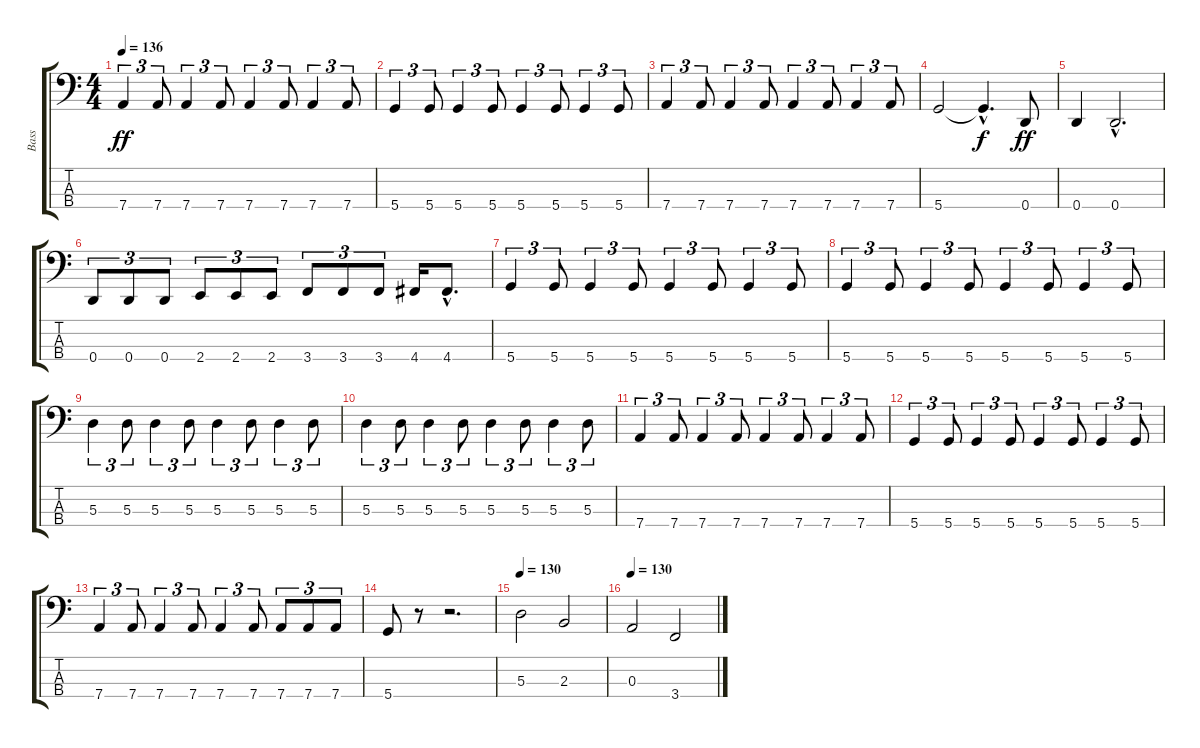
\track ("Bass" "Bass") {instrument electricbassfinger}
\staff {score tabs}
\tuning (G2 D2 A1 D1) {hide}
\ts (4 4)
\tempo 136
\clef f4
\ks c
7.4.4{tu (3 2) dy ff} 7.4.8{tu (3 2)} 7.4.4{tu (3 2)} 7.4.8{tu (3 2)} 7.4.4{tu (3 2)} 7.4.8{tu (3 2)} 7.4.4{tu (3 2)} 7.4.8{tu (3 2)} |
5.4.4{tu (3 2)} 5.4.8{tu (3 2)} 5.4.4{tu (3 2)} 5.4.8{tu (3 2)} 5.4.4{tu (3 2)} 5.4.8{tu (3 2)} 5.4.4{tu (3 2)} 5.4.8{tu (3 2)} |
7.4.4{tu (3 2)} 7.4.8{tu (3 2)} 7.4.4{tu (3 2)} 7.4.8{tu (3 2)} 7.4.4{tu (3 2)} 7.4.8{tu (3 2)} 7.4.4{tu (3 2)} 7.4.8{tu (3 2)} |
5.4.2 5.4{hac t}.4{d dy f} 0.4.8{dy ff} |
0.4.4 0.4{hac}.2{d} |
0.4.8{tu (3 2)} 0.4.8{tu (3 2)} 0.4.8{tu (3 2)} 2.4.8{tu (3 2)} 2.4.8{tu (3 2)} 2.4.8{tu (3 2)} 3.4.8{tu (3 2)} 3.4.8{tu (3 2)} 3.4.8{tu (3 2)} 4.4.16 4.4{hac}.8{d} |
5.4.4{tu (3 2)} 5.4.8{tu (3 2)} 5.4.4{tu (3 2)} 5.4.8{tu (3 2)} 5.4.4{tu (3 2)} 5.4.8{tu (3 2)} 5.4.4{tu (3 2)} 5.4.8{tu (3 2)} |
5.4.4{tu (3 2)} 5.4.8{tu (3 2)} 5.4.4{tu (3 2)} 5.4.8{tu (3 2)} 5.4.4{tu (3 2)} 5.4.8{tu (3 2)} 5.4.4{tu (3 2)} 5.4.8{tu (3 2)} |
5.3.4{tu (3 2)} 5.3.8{tu (3 2)} 5.3.4{tu (3 2)} 5.3.8{tu (3 2)} 5.3.4{tu (3 2)} 5.3.8{tu (3 2)} 5.3.4{tu (3 2)} 5.3.8{tu (3 2)} |
5.3.4{tu (3 2)} 5.3.8{tu (3 2)} 5.3.4{tu (3 2)} 5.3.8{tu (3 2)} 5.3.4{tu (3 2)} 5.3.8{tu (3 2)} 5.3.4{tu (3 2)} 5.3.8{tu (3 2)} |
7.4.4{tu (3 2)} 7.4.8{tu (3 2)} 7.4.4{tu (3 2)} 7.4.8{tu (3 2)} 7.4.4{tu (3 2)} 7.4.8{tu (3 2)} 7.4.4{tu (3 2)} 7.4.8{tu (3 2)} |
5.4.4{tu (3 2)} 5.4.8{tu (3 2)} 5.4.4{tu (3 2)} 5.4.8{tu (3 2)} 5.4.4{tu (3 2)} 5.4.8{tu (3 2)} 5.4.4{tu (3 2)} 5.4.8{tu (3 2)} |
7.4.4{tu (3 2)} 7.4.8{tu (3 2)} 7.4.4{tu (3 2)} 7.4.8{tu (3 2)} 7.4.4{tu (3 2)} 7.4.8{tu (3 2)} 7.4.8{tu (3 2)} 7.4.8{tu (3 2)} 7.4.8{tu (3 2)} |
5.4.8 r.8 r.2{d} |
\tempo 130
5.3.2 2.3.2 |
\tempo 130
0.3.2 3.4.2
